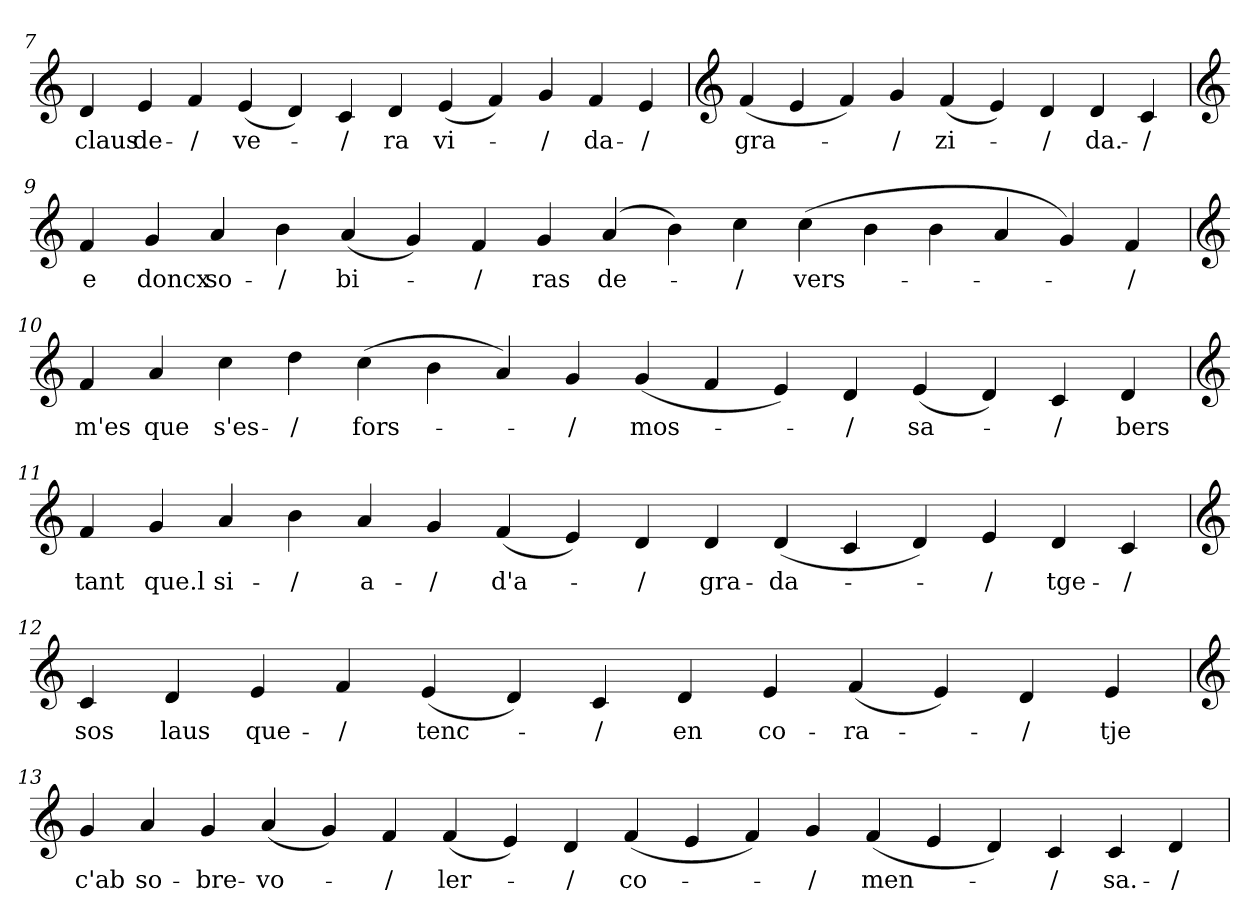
**kern	**text
*part1	*part1
*staff1	*staff1
*clefG2	*
=7	=7
4d	claus
4e	de-
4f	-/
(4e	ve-
4d)	.
4c	-/
4d	ra
(4e	vi-
4f)	.
4g	-/
4f	da-
4e	-/
=8	=8
*clefG2	*
(4f	gra-
4e	.
4f)	.
4g	-/
(4f	zi-
4e)	.
4d	-/
4d	da.-
4c	-/
=9	=9
*clefG2	*
4f	e
4g	doncx
4a	so-
4b	-/
(4a	bi-
4g)	.
4f	-/
4g	ras
(4a	de-
4b)	.
4cc	-/
(4cc	vers-
4b	.
4b	.
4a	.
4g)	.
4f	-/
=10	=10
*clefG2	*
4f	m'es
4a	que
4cc	s'es-
4dd	-/
(4cc	fors-
4b	.
4a)	.
4g	-/
(4g	mos-
4f	.
4e)	.
4d	-/
(4e	sa-
4d)	.
4c	-/
4d	bers
=11	=11
*clefG2	*
4f	tant
4g	que.l
4a	si-
4b	-/
4a	a-
4g	-/
(4f	d'a-
4e)	.
4d	-/
4d	gra-
(4d	-da-
4c	.
4d)	.
4e	-/
4d	tge-
4c	-/
=12	=12
*clefG2	*
4c	sos
4d	laus
4e	que-
4f	-/
(4e	tenc-
4d)	.
4c	-/
4d	en
4e	co-
(4f	-ra-
4e)	.
4d	-/
4e	tje
=13	=13
*clefG2	*
4g	c'ab
4a	so-
4g	-bre-
(4a	-vo-
4g)	.
4f	-/
(4f	ler-
4e)	.
4d	-/
(4f	co-
4e	.
4f)	.
4g	-/
(4f	men-
4e	.
4d)	.
4c	-/
4c	sa.-
4d	-/
=	=
*-	*-
